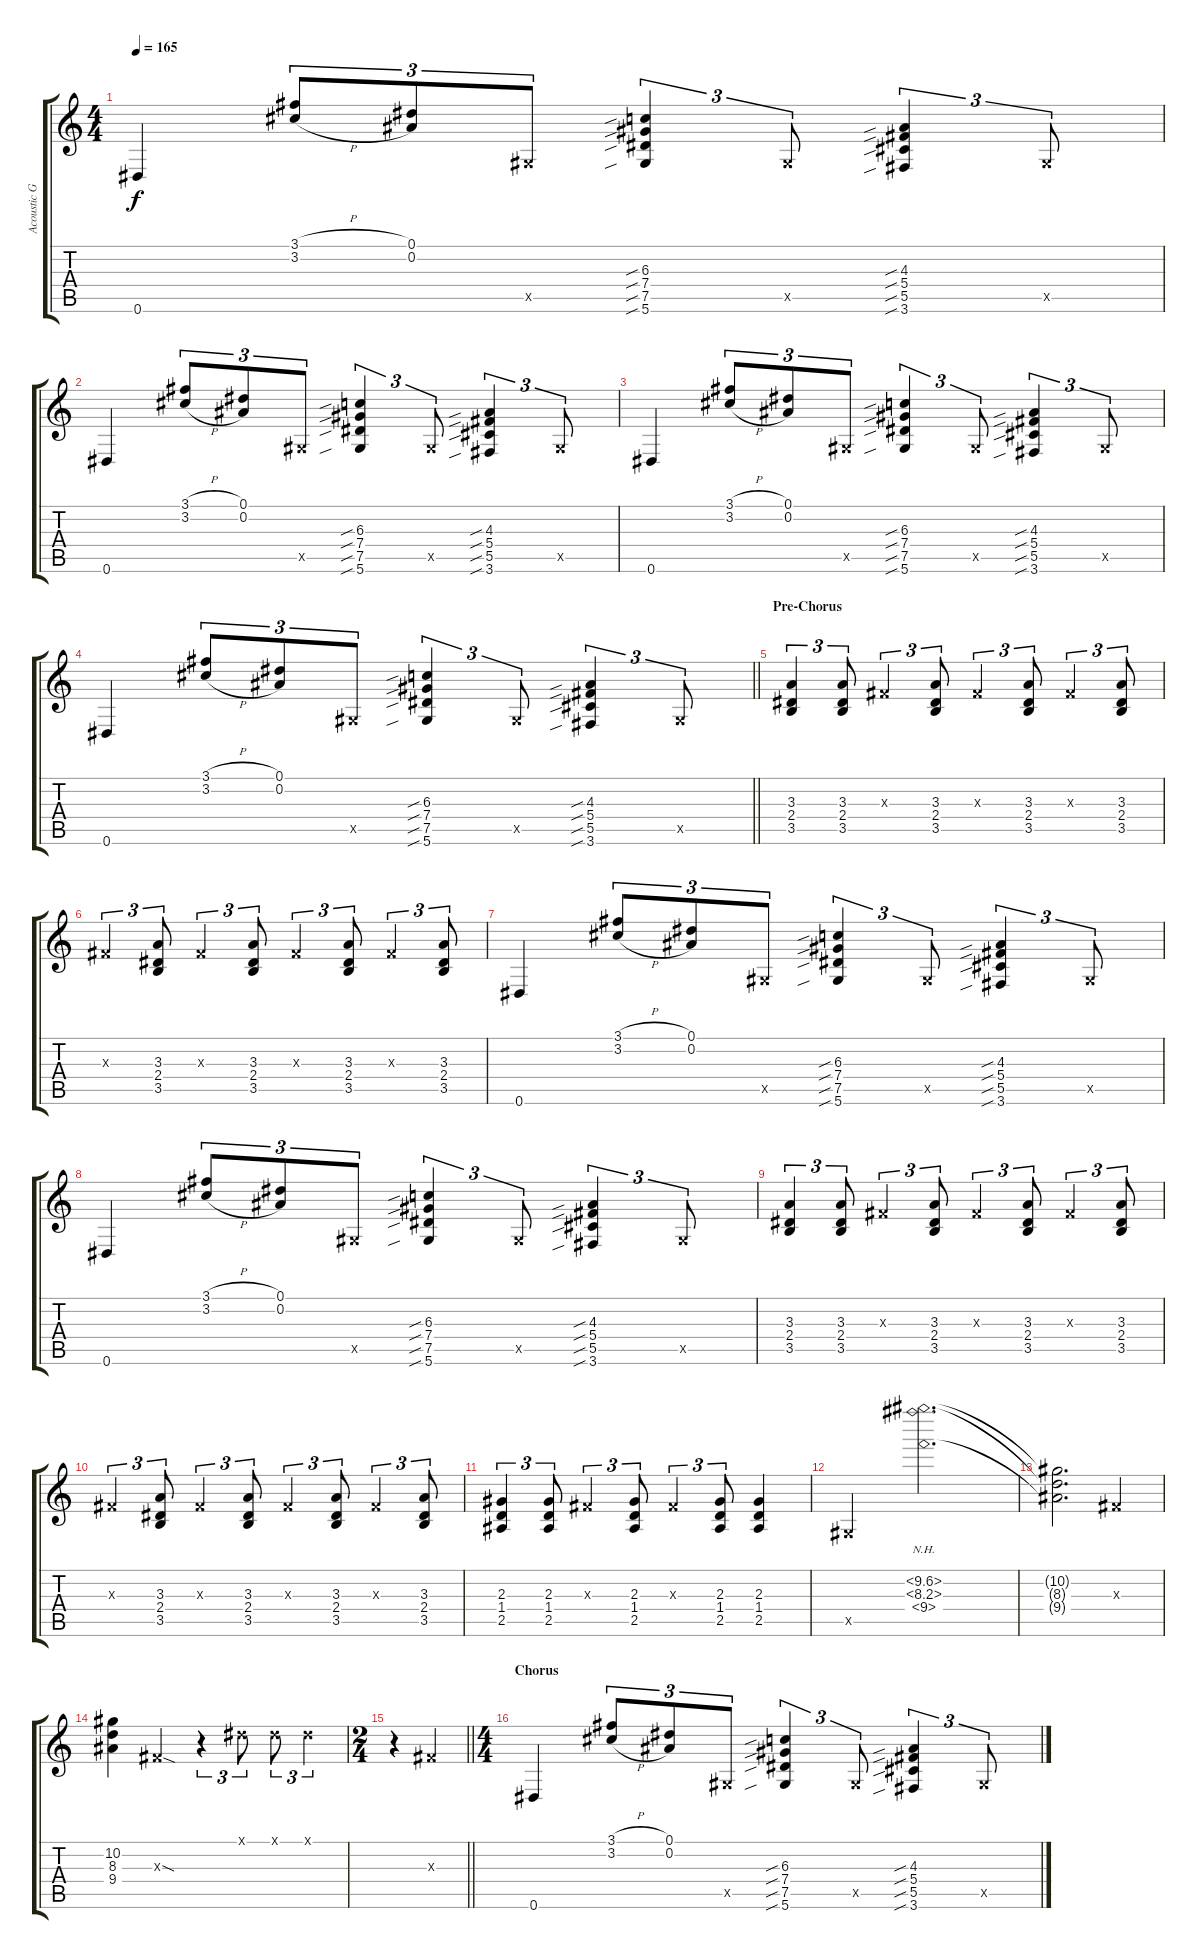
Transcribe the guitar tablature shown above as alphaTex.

\track ("Acoustic Guitar 2" "Acoustic G") {instrument acousticguitarsteel}
\staff {score tabs}
\tuning (Eb4 Bb3 Gb3 Db3 Ab2 Eb2) {hide}
\ts (4 4)
\tempo 165
\clef g2
\ks c
0.6.4{dy f} (3.1{h} 3.2{h}).8{tu (3 2)} (0.1 0.2).8{tu (3 2)} 0.5{x}.8{tu (3 2)} (6.3{sib} 7.4{sib} 7.5{sib} 5.6{sib}).4{tu (3 2)} 0.5{x}.8{tu (3 2)} (4.3{sib} 5.4{sib} 5.5{sib} 3.6{sib}).4{tu (3 2)} 0.5{x}.8{tu (3 2)} |
0.6.4 (3.1{h} 3.2{h}).8{tu (3 2)} (0.1 0.2).8{tu (3 2)} 0.5{x}.8{tu (3 2)} (6.3{sib} 7.4{sib} 7.5{sib} 5.6{sib}).4{tu (3 2)} 0.5{x}.8{tu (3 2)} (4.3{sib} 5.4{sib} 5.5{sib} 3.6{sib}).4{tu (3 2)} 0.5{x}.8{tu (3 2)} |
0.6.4 (3.1{h} 3.2{h}).8{tu (3 2)} (0.1 0.2).8{tu (3 2)} 0.5{x}.8{tu (3 2)} (6.3{sib} 7.4{sib} 7.5{sib} 5.6{sib}).4{tu (3 2)} 0.5{x}.8{tu (3 2)} (4.3{sib} 5.4{sib} 5.5{sib} 3.6{sib}).4{tu (3 2)} 0.5{x}.8{tu (3 2)} |
\barLineRight lightlight
0.6.4 (3.1{h} 3.2{h}).8{tu (3 2)} (0.1 0.2).8{tu (3 2)} 0.5{x}.8{tu (3 2)} (6.3{sib} 7.4{sib} 7.5{sib} 5.6{sib}).4{tu (3 2)} 0.5{x}.8{tu (3 2)} (4.3{sib} 5.4{sib} 5.5{sib} 3.6{sib}).4{tu (3 2)} 0.5{x}.8{tu (3 2)} |
\section ("" "Pre-Chorus")
(3.3 2.4 3.5).4{tu (3 2)} (3.3 2.4 3.5).8{tu (3 2)} 0.3{x}.4{tu (3 2)} (3.3 2.4 3.5).8{tu (3 2)} 0.3{x}.4{tu (3 2)} (3.3 2.4 3.5).8{tu (3 2)} 0.3{x}.4{tu (3 2)} (3.3 2.4 3.5).8{tu (3 2)} |
0.3{x}.4{tu (3 2)} (3.3 2.4 3.5).8{tu (3 2)} 0.3{x}.4{tu (3 2)} (3.3 2.4 3.5).8{tu (3 2)} 0.3{x}.4{tu (3 2)} (3.3 2.4 3.5).8{tu (3 2)} 0.3{x}.4{tu (3 2)} (3.3 2.4 3.5).8{tu (3 2)} |
0.6.4 (3.1{h} 3.2{h}).8{tu (3 2)} (0.1 0.2).8{tu (3 2)} 0.5{x}.8{tu (3 2)} (6.3{sib} 7.4{sib} 7.5{sib} 5.6{sib}).4{tu (3 2)} 0.5{x}.8{tu (3 2)} (4.3{sib} 5.4{sib} 5.5{sib} 3.6{sib}).4{tu (3 2)} 0.5{x}.8{tu (3 2)} |
0.6.4 (3.1{h} 3.2{h}).8{tu (3 2)} (0.1 0.2).8{tu (3 2)} 0.5{x}.8{tu (3 2)} (6.3{sib} 7.4{sib} 7.5{sib} 5.6{sib}).4{tu (3 2)} 0.5{x}.8{tu (3 2)} (4.3{sib} 5.4{sib} 5.5{sib} 3.6{sib}).4{tu (3 2)} 0.5{x}.8{tu (3 2)} |
(3.3 2.4 3.5).4{tu (3 2)} (3.3 2.4 3.5).8{tu (3 2)} 0.3{x}.4{tu (3 2)} (3.3 2.4 3.5).8{tu (3 2)} 0.3{x}.4{tu (3 2)} (3.3 2.4 3.5).8{tu (3 2)} 0.3{x}.4{tu (3 2)} (3.3 2.4 3.5).8{tu (3 2)} |
0.3{x}.4{tu (3 2)} (3.3 2.4 3.5).8{tu (3 2)} 0.3{x}.4{tu (3 2)} (3.3 2.4 3.5).8{tu (3 2)} 0.3{x}.4{tu (3 2)} (3.3 2.4 3.5).8{tu (3 2)} 0.3{x}.4{tu (3 2)} (3.3 2.4 3.5).8{tu (3 2)} |
(2.3 1.4 2.5).4{tu (3 2)} (2.3 1.4 2.5).8{tu (3 2)} 0.3{x}.4{tu (3 2)} (2.3 1.4 2.5).8{tu (3 2)} 0.3{x}.4{tu (3 2)} (2.3 1.4 2.5).8{tu (3 2)} (2.3 1.4 2.5).4 |
0.5{x}.4 (10.2{nh} 8.3{nh} 9.4{nh}).2{d} |
(10.2{t} 8.3{t} 9.4{t}).2{d} 0.3{x}.4 |
(10.2 8.3 9.4).4 0.3{sod x}.4 r.4{tu (3 2)} 0.1{x}.8{tu (3 2)} 0.1{x}.8{tu (3 2)} 0.1{x}.4{tu (3 2)} |
\ts (2 4)
\barLineRight lightlight
r.4 0.3{x}.4 |
\ts (4 4)
\section ("" "Chorus")
0.6.4 (3.1{h} 3.2{h}).8{tu (3 2)} (0.1 0.2).8{tu (3 2)} 0.5{x}.8{tu (3 2)} (6.3{sib} 7.4{sib} 7.5{sib} 5.6{sib}).4{tu (3 2)} 0.5{x}.8{tu (3 2)} (4.3{sib} 5.4{sib} 5.5{sib} 3.6{sib}).4{tu (3 2)} 0.5{x}.8{tu (3 2)}
